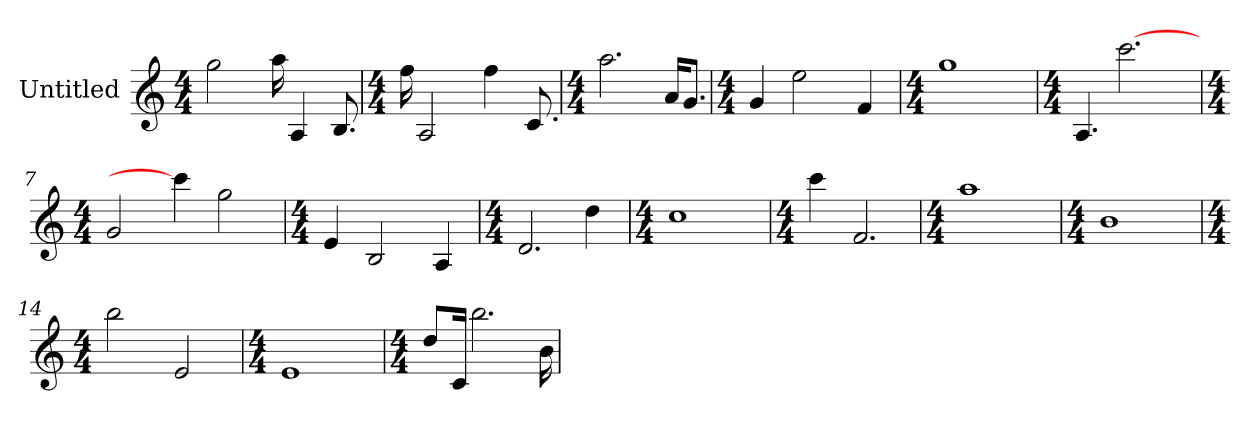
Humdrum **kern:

**kern
*part1
*staff1
*I"Untitled
*k[]
*C:
*M4/4
=1
2gg
16aa
4A
!LO:N:vis=8.
8B
=2
*k[]
*C:
*M4/4
16ff
2A
4ff
!LO:N:vis=8.
8c
=3
*k[]
*C:
*M4/4
!LO:N:vis=2.
2aa
16aKL
!LO:N:vis=8.
8gJ
=4
*k[]
*C:
*M4/4
4g
2ee
4f
=5
*k[]
*C:
*M4/4
1gg
=6
*k[]
*C:
*M4/4
!LO:N:vis=4.
4A
[2.ccc
=7
*k[]
*C:
*M4/4
2g
4ccc]
2gg
=8
*k[]
*C:
*M4/4
4e
2B
4A
=9
*k[]
*C:
*M4/4
!LO:N:vis=2.
2d
4dd
=10
*k[]
*C:
*M4/4
1cc
=11
*k[]
*C:
*M4/4
4ccc
!LO:N:vis=2.
2f
=12
*k[]
*C:
*M4/4
1aa
=13
*k[]
*C:
*M4/4
1b
=14
*k[]
*C:
*M4/4
2bb
2e
=15
*k[]
*C:
*M4/4
1e
=16
*k[]
*C:
*M4/4
8ddL
16cJk
!LO:N:vis=2.
2bb
16b
=
*-
